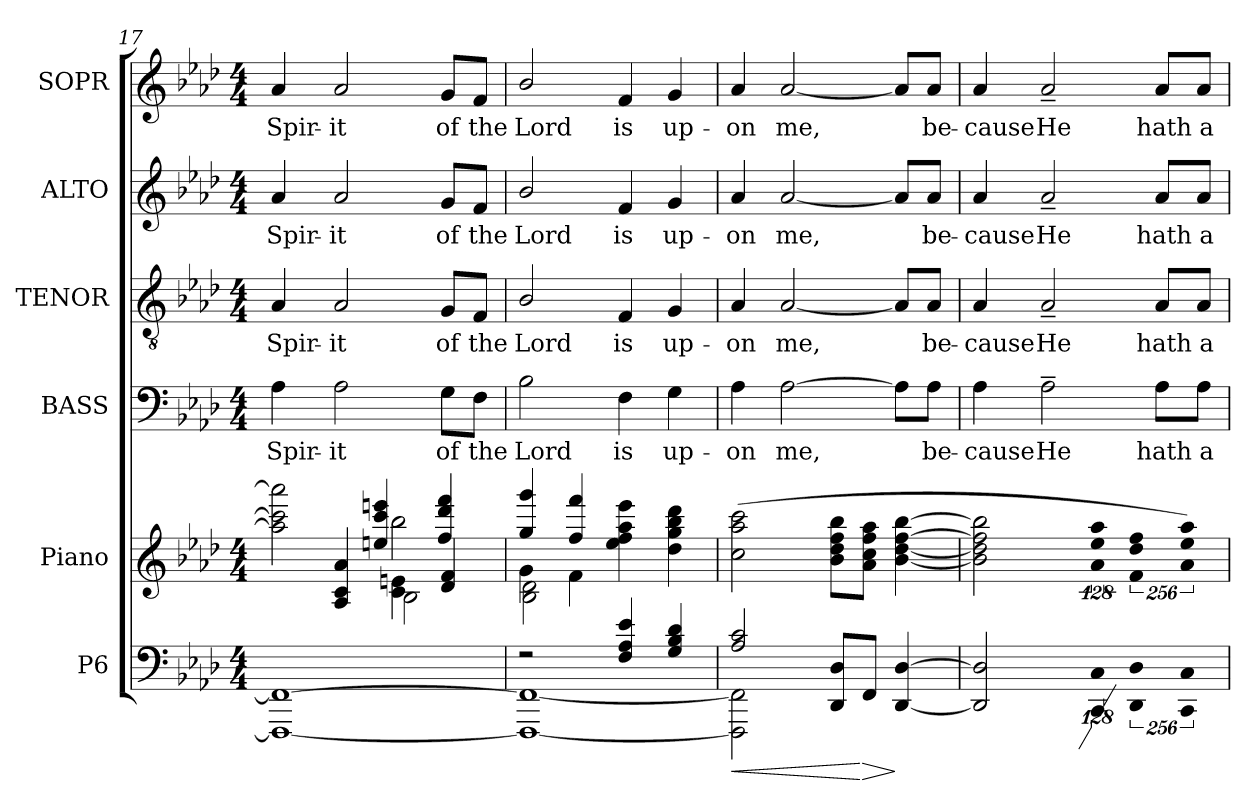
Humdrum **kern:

**kern	**dynam	**kern	**kern	**text	**kern	**text	**kern	**text	**kern	**text
*part6	*part6	*part5	*part4	*part4	*part3	*part3	*part2	*part2	*part1	*part1
*staff6	*staff6	*staff5	*staff4	*staff4	*staff3	*staff3	*staff2	*staff2	*staff1	*staff1
*I"P6	*	*I"Piano	*I"BASS	*	*I"TENOR	*	*I"ALTO	*	*I"SOPR	*
*	*	*	*I'B.	*	*I'T.	*	*I'A.	*	*I'S.	*
*clefF4	*	*clefG2	*clefF4	*	*clefGv2	*	*clefG2	*	*clefG2	*
*	*	*	*	*	*ITrd7c12	*	*	*	*	*
*k[b-e-a-d-]	*	*k[b-e-a-d-]	*k[b-e-a-d-]	*	*k[b-e-a-d-]	*	*k[b-e-a-d-]	*	*k[b-e-a-d-]	*
*A-:	*	*A-:	*A-:	*	*A-:	*	*A-:	*	*A-:	*
*M4/4	*	*M4/4	*M4/4	*	*M4/4	*	*M4/4	*	*M4/4	*
=17	=17	=17	=17	=17	=17	=17	=17	=17	=17	=17
*^	*	*^	*	*	*	*	*	*	*	*
*	*	*	*	*^	*	*	*	*	*	*	*	*
*	*	*	*	*	*^	*	*	*	*	*	*	*	*
!	!	!	!	!	!	!	!	!LO:LY:b:color=#000000	!	!	!	!	!	!
!	!	!	!	!	!	!	!	!	!	!LO:LY:b:color=#000000	!	!	!	!
!	!	!	!	!	!	!	!	!	!	!	!	!LO:LY:b:color=#000000	!	!
!	!	!	!	!	!	!	!	!	!	!	!	!	!	!LO:LY:b:color=#000000
4ryy	1FFFi_ 1FFi_	.	2aa-i\] 2ccci] 2aaa-i]	4ryy	2ryy	2ryy	4A-i\	Spir-	4AA-i/	Spir-	4a-i/	Spir-	4a-i/	Spir-
!	!	!	!	!	!	!	!	!LO:LY:b:color=#000000	!	!	!	!	!	!
!	!	!	!	!	!	!	!	!	!	!LO:LY:b:color=#000000	!	!	!	!
!	!	!	!	!	!	!	!	!	!	!	!	!LO:LY:b:color=#000000	!	!
!	!	!	!	!	!	!	!	!	!	!	!	!	!	!LO:LY:b:color=#000000
4ryy	.	.	.	4A-i/ 4ci 4a-i	.	.	2A-i\	-it	2AA-i/	-it	2a-i/	-it	2a-i/	-it
2ryy	.	.	2bb-i\	4ci\ 4eni	2B-i\	4eeni/ 4ccci 4eeeni	.	.	.	.	.	.	.	.
!	!	!	!	!	!	!	!	!LO:LY:b:color=#000000	!	!	!	!	!	!
!	!	!	!	!	!	!	!	!	!	!LO:LY:b:color=#000000	!	!	!	!
!	!	!	!	!	!	!	!	!	!	!	!	!LO:LY:b:color=#000000	!	!
!	!	!	!	!	!	!	!	!	!	!	!	!	!	!LO:LY:b:color=#000000
.	.	.	.	4d-i/ 4fi	.	4ffi/ 4ddd-i 4fffi	8Gi\L	of	8GGi/L	of	8gi/L	of	8gi/L	of
!	!	!	!	!	!	!	!	!LO:LY:b:color=#000000	!	!	!	!	!	!
!	!	!	!	!	!	!	!	!	!	!LO:LY:b:color=#000000	!	!	!	!
!	!	!	!	!	!	!	!	!	!	!	!	!LO:LY:b:color=#000000	!	!
!	!	!	!	!	!	!	!	!	!	!	!	!	!	!LO:LY:b:color=#000000
.	.	.	.	.	.	.	8Fi\J	the	8FFi/J	the	8fi/J	the	8fi/J	the
*	*	*	*	*	*v	*v	*	*	*	*	*	*	*	*
=18	=18	=18	=18	=18	=18	=18	=18	=18	=18	=18	=18	=18	=18
!	!	!	!	!	!	!	!LO:LY:b:color=#000000	!	!	!	!	!	!
!	!	!	!	!	!	!	!	!	!LO:LY:b:color=#000000	!	!	!	!
!	!	!	!	!	!	!	!	!	!	!	!LO:LY:b:color=#000000	!	!
!	!	!	!	!	!	!	!	!	!	!	!	!	!LO:LY:b:color=#000000
2r	1FFFi_ 1FFi_	.	4ggi/ 4gggi	4gi\	2B-i\ 2d-i	2B-i\	Lord	2BB-i/	Lord	2b-i/	Lord	2b-i/	Lord
.	.	.	4ffi/ 4fffi	4fi\	.	.	.	.	.	.	.	.	.
!	!	!	!	!	!	!	!LO:LY:b:color=#000000	!	!	!	!	!	!
!	!	!	!	!	!	!	!	!	!LO:LY:b:color=#000000	!	!	!	!
!	!	!	!	!	!	!	!	!	!	!	!LO:LY:b:color=#000000	!	!
!	!	!	!	!	!	!	!	!	!	!	!	!	!LO:LY:b:color=#000000
4Fi/ 4A-i 4e-i	.	.	4ee-i\ 4ffi 4aa-i 4eee-i	2ryy	2ryy	4Fi\	is	4FFi/	is	4fi/	is	4fi/	is
!	!	!	!	!	!	!	!LO:LY:b:color=#000000	!	!	!	!	!	!
!	!	!	!	!	!	!	!	!	!LO:LY:b:color=#000000	!	!	!	!
!	!	!	!	!	!	!	!	!	!	!	!LO:LY:b:color=#000000	!	!
!	!	!	!	!	!	!	!	!	!	!	!	!	!LO:LY:b:color=#000000
4Gi/ 4B-i 4d-i	.	.	4dd-i\ 4ggi 4bb-i 4ddd-i	.	.	4Gi\	up-	4GGi/	up-	4gi/	up-	4gi/	up-
*	*	*	*v	*v	*v	*	*	*	*	*	*	*	*
=19	=19	=19	=19	=19	=19	=19	=19	=19	=19	=19	=19
!	!	!LO:HP:b	!	!	!	!	!	!	!	!	!
!	!	!	!	!	!LO:LY:b:color=#000000	!	!	!	!	!	!
!	!	!	!	!	!	!	!LO:LY:b:color=#000000	!	!	!	!
!	!	!	!	!	!	!	!	!	!LO:LY:b:color=#000000	!	!
!	!	!	!	!	!	!	!	!	!	!	!LO:LY:b:color=#000000
2A-i/ 2ci	2FFFi\] 2FFi]	<	(2cci\ 2aa-i 2ccci	4A-i\	-on	4AA-i/	-on	4a-i/	-on	4a-i/	-on
!	!	!	!	!	!LO:LY:b:color=#000000	!	!	!	!	!	!
!	!	!	!	!	!	!	!LO:LY:b:color=#000000	!	!	!	!
!	!	!	!	!	!	!	!	!	!LO:LY:b:color=#000000	!	!
!	!	!	!	!	!	!	!	!	!	!	!LO:LY:b:color=#000000
.	.	.	.	[2A-i\	me,	[2AA-i/	me,	[2a-i/	me,	[2a-i/	me,
8DD-i/ 8D-iL	2ryy	.	8b-i\ 8dd-i 8ffi 8bb-iL	.	.	.	.	.	.	.	.
!	!	!LO:HP:n=1:b	!	!	!	!	!	!	!	!	!
8FFi/J	.	[ >	8a-i\ 8cci 8ffi 8aa-iJ	.	.	.	.	.	.	.	.
[4DD-i/ [4D-i	.	]	[4b-i\ [4dd-i [4ffi [4bb-i	8A-i\L]	.	8AA-i/L]	.	8a-i/L]	.	8a-i/L]	.
!	!	!	!	!	!LO:LY:b:color=#000000	!	!	!	!	!	!
!	!	!	!	!	!	!	!LO:LY:b:color=#000000	!	!	!	!
!	!	!	!	!	!	!	!	!	!LO:LY:b:color=#000000	!	!
!	!	!	!	!	!	!	!	!	!	!	!LO:LY:b:color=#000000
.	.	.	.	8A-i\J	be -	8AA-i/J	be -	8a-i/J	be -	8a-i/J	be -
*v	*v	*	*	*	*	*	*	*	*	*	*
!!LO:LB:g=z
=20	=20	=20	=20	=20	=20	=20	=20	=20	=20	=20
!	!	!	!	!LO:LY:b:color=#000000	!	!	!	!	!	!
!	!	!	!	!	!	!LO:LY:b:color=#000000	!	!	!	!
!	!	!	!	!	!	!	!	!LO:LY:b:color=#000000	!	!
!	!	!	!	!	!	!	!	!	!	!LO:LY:b:color=#000000
2DD-i/] 2D-i]	.	2b-i\] 2dd-i] 2ffi] 2bb-i]	4A-i\	- cause	4AA-i/	- cause	4a-i/	- cause	4a-i/	- cause
!	!	!	!	!LO:LY:b:color=#000000	!	!	!	!	!	!
!	!	!	!	!	!	!LO:LY:b:color=#000000	!	!	!	!
!	!	!	!	!	!	!	!	!LO:LY:b:color=#000000	!	!
!	!	!	!	!	!	!	!	!	!	!LO:LY:b:color=#000000
.	.	.	2A-~i\	He	2AA-~i/	He	2a-~i/	He	2a-~i/	He
!LO:N:vis=4	!	!LO:N:vis=4	!	!	!	!	!	!	!	!
512%85CCi\ 512%85Ci	.	512%85a-i\ 512%85ee-i 512%85aa-i	.	.	.	.	.	.	.	.
!LO:N:vis=4	!	!LO:N:vis=4	!	!	!	!	!	!	!	!
1024%171DD-i\ 1024%171D-i	.	1024%171fi\ 1024%171dd-i 1024%171ffi	.	.	.	.	.	.	.	.
!	!	!	!	!LO:LY:b:color=#000000	!	!	!	!	!	!
!	!	!	!	!	!	!LO:LY:b:color=#000000	!	!	!	!
!	!	!	!	!	!	!	!	!LO:LY:b:color=#000000	!	!
!	!	!	!	!	!	!	!	!	!	!LO:LY:b:color=#000000
.	.	.	8A-i\L	hath	8AA-i/L	hath	8a-i/L	hath	8a-i/L	hath
!LO:N:vis=4	!	!LO:N:vis=4	!	!	!	!	!	!	!	!
1024%171CCi\ 1024%171Ci	.	1024%171a-i\ 1024%171ee-i 1024%171aa-i)	.	.	.	.	.	.	.	.
!	!	!	!	!LO:LY:b:color=#000000	!	!	!	!	!	!
!	!	!	!	!	!	!LO:LY:b:color=#000000	!	!	!	!
!	!	!	!	!	!	!	!	!LO:LY:b:color=#000000	!	!
!	!	!	!	!	!	!	!	!	!	!LO:LY:b:color=#000000
.	.	.	8A-i\J	a-	8AA-i/J	a-	8a-i/J	a-	8a-i/J	a-
=	=	=	=	=	=	=	=	=	=	=
*-	*-	*-	*-	*-	*-	*-	*-	*-	*-	*-
